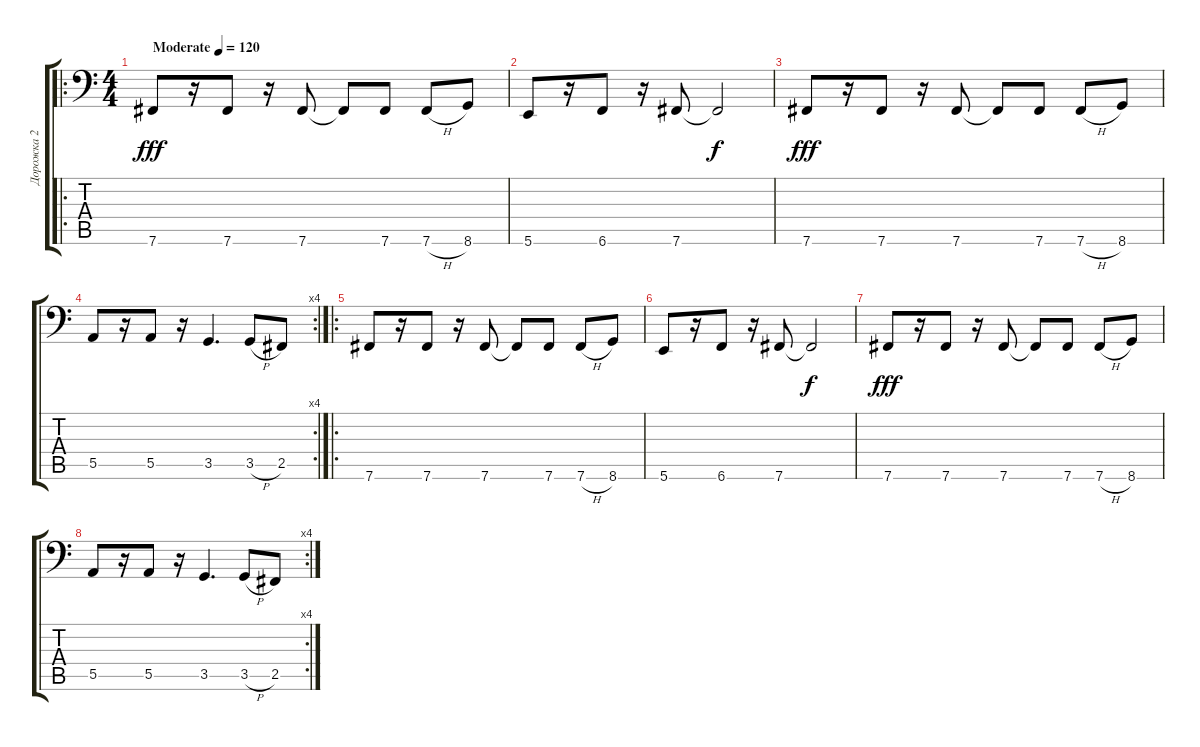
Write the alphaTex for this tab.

\track ("Дорожка 2" "Дорожка 2") {instrument electricbasspick}
\staff {score tabs}
\tuning (B2 Gb2 D2 A1 E1 B0) {hide}
\ro
\ts (4 4)
\tempo (120 "Moderate")
\clef f4
\ks c
7.6.8{dy fff instrument electricbasspick} r.16 7.6.8 r.16 7.6.8 7.6{t}.8 7.6.8 7.6{h}.8 8.6.8 |
5.6.8 r.16 6.6.8 r.16 7.6.8 7.6{t}.2{dy f} |
7.6.8{dy fff} r.16 7.6.8 r.16 7.6.8 7.6{t}.8 7.6.8 7.6{h}.8 8.6.8 |
\rc 4
5.5.8 r.16 5.5.8 r.16 3.5.4{d} 3.5{h}.8 2.5.8 |
\ro
7.6.8 r.16 7.6.8 r.16 7.6.8 7.6{t}.8 7.6.8 7.6{h}.8 8.6.8 |
5.6.8 r.16 6.6.8 r.16 7.6.8 7.6{t}.2{dy f} |
7.6.8{dy fff} r.16 7.6.8 r.16 7.6.8 7.6{t}.8 7.6.8 7.6{h}.8 8.6.8 |
\rc 4
5.5.8 r.16 5.5.8 r.16 3.5.4{d} 3.5{h}.8 2.5.8
